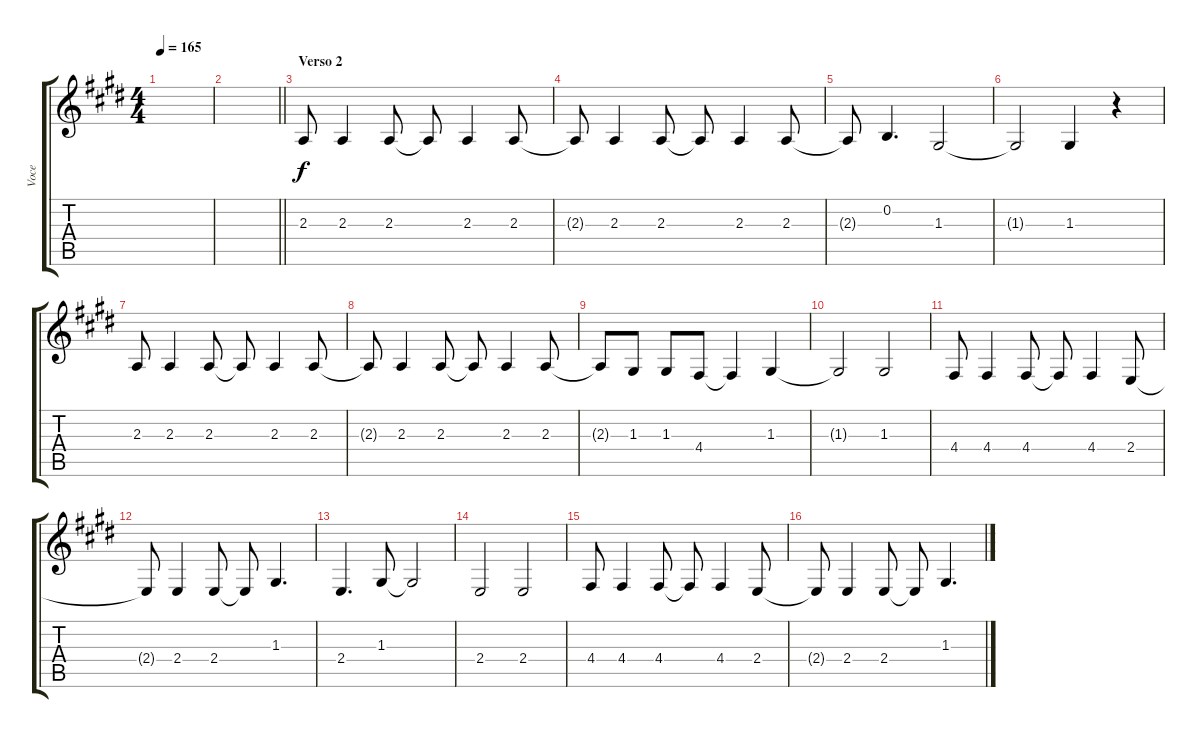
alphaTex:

\track ("Voce" "Voce") {instrument synthvoice}
\staff {score tabs}
\tuning (E4 B3 G3 D3 A2 E2) {hide}
\ts (4 4)
\tempo 165
\clef g2
\ks e
|
\barLineRight lightlight
|
\section ("" "Verso 2")
2.3.8 2.3.4 2.3.8 2.3{t}.8 2.3.4 2.3.8 |
2.3{t}.8 2.3.4 2.3.8 2.3{t}.8 2.3.4 2.3.8 |
2.3{t}.8 0.2.4{d} 1.3.2 |
1.3{t}.2 1.3.4 r.4 |
2.3.8 2.3.4 2.3.8 2.3{t}.8 2.3.4 2.3.8 |
2.3{t}.8 2.3.4 2.3.8 2.3{t}.8 2.3.4 2.3.8 |
2.3{t}.8 1.3.8 1.3.8 4.4.8 4.4{t}.4 1.3.4 |
1.3{t}.2 1.3.2 |
4.4.8 4.4.4 4.4.8 4.4{t}.8 4.4.4 2.4.8 |
2.4{t}.8 2.4.4 2.4.8 2.4{t}.8 1.3.4{d} |
2.4.4{d} 1.3.8 1.3{t}.2 |
2.4.2 2.4.2 |
4.4.8 4.4.4 4.4.8 4.4{t}.8 4.4.4 2.4.8 |
2.4{t}.8 2.4.4 2.4.8 2.4{t}.8 1.3.4{d}
